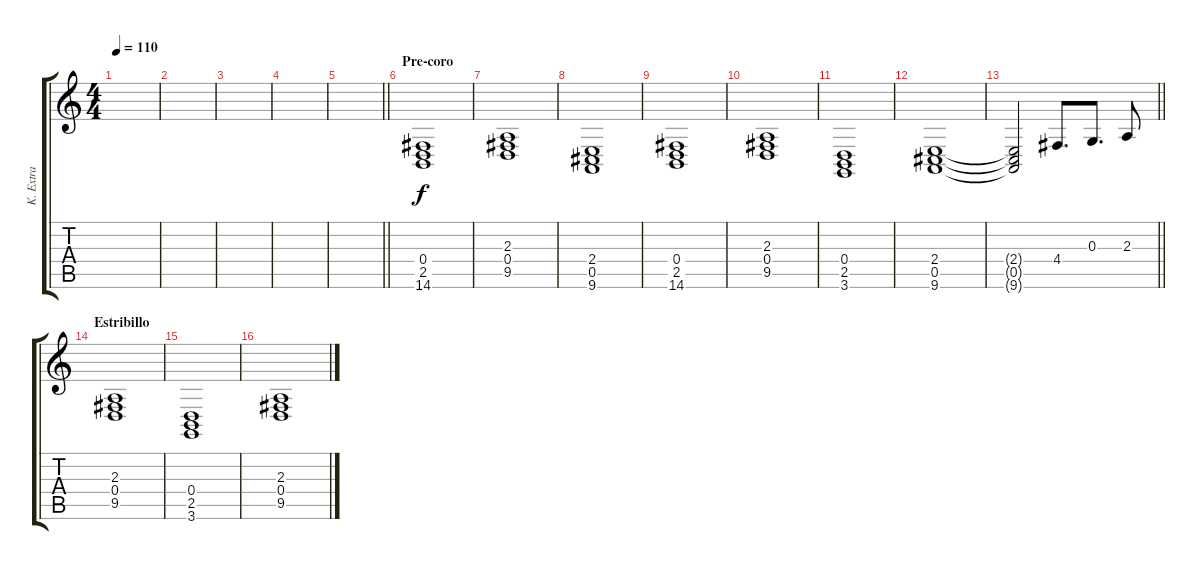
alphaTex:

\track ("K. Extra" "K. Extra") {instrument stringensemble1}
\staff {score tabs}
\tuning (E4 B3 G3 D3 A2 E2) {hide}
\ts (4 4)
\tempo 110
\clef g2
\ks c
|
|
|
|
\barLineRight lightlight
|
\section ("" "Pre-coro")
(0.4 2.5 14.6).1{volume 9 instrument stringensemble1} |
(2.3 0.4 9.5).1 |
(2.4 0.5 9.6).1 |
(0.4 2.5 14.6).1 |
(2.3 0.4 9.5).1 |
(0.4 2.5 3.6).1 |
(2.4 0.5 9.6).1 |
\barLineRight lightlight
(2.4{t} 0.5{t} 9.6{t}).2 4.4.8{d} 0.3.8{d} 2.3.8 |
\section ("" "Estribillo")
(2.3 0.4 9.5).1 |
(0.4 2.5 3.6).1 |
(2.3 0.4 9.5).1
